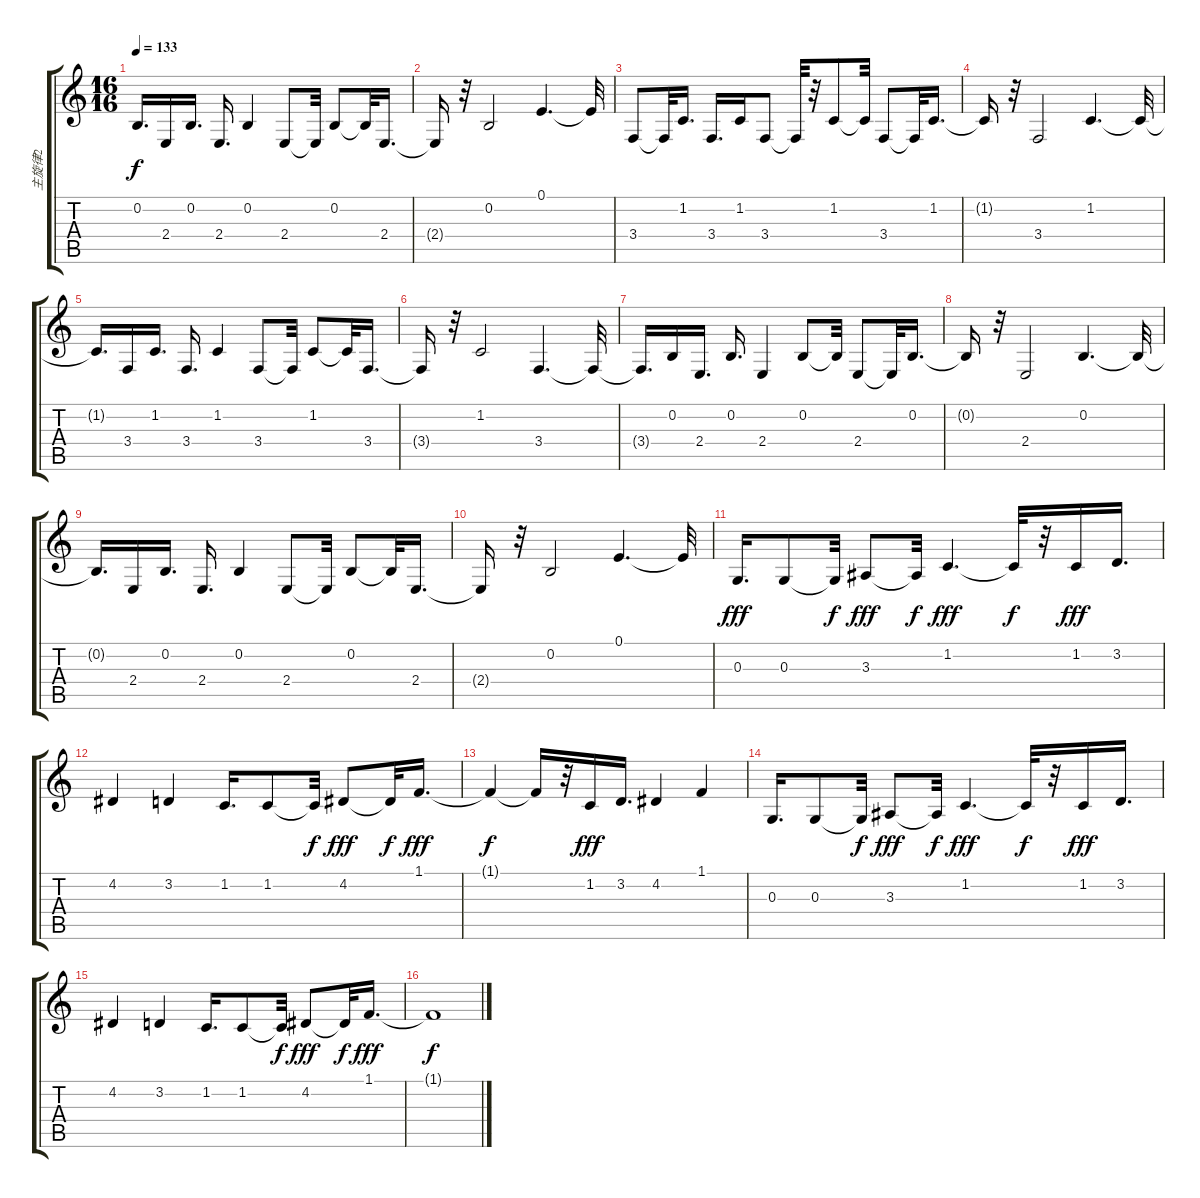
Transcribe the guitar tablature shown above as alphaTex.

\track ("主旋律2" "主旋律2") {instrument stringensemble1}
\staff {score tabs}
\tuning (E4 B3 G3 D3 A2 E2) {hide}
\ts (16 16)
\tempo 133
\clef g2
\ks c
0.2{t}.16{d dy f} 2.4.16 0.2.16{d} 2.4.16{d} 0.2.4 2.4.8 2.4{t}.32 0.2.8 0.2{t}.32 2.4.16{d} |
2.4{t}.16 r.32 0.2.2 0.1.4{d} 0.1{t}.32 |
3.4.8 3.4{t}.32 1.2.16{d} 3.4.16{d} 1.2.16 3.4.8 3.4{t}.32 r.32 1.2.8 1.2{t}.32 3.4.8 3.4{t}.32 1.2.16{d} |
1.2{t}.16 r.32 3.4.2 1.2.4{d} 1.2{t}.32 |
1.2{t}.16{d} 3.4.16 1.2.16{d} 3.4.16{d} 1.2.4 3.4.8 3.4{t}.32 1.2.8 1.2{t}.32 3.4.16{d} |
3.4{t}.16 r.32 1.2.2 3.4.4{d} 3.4{t}.32 |
3.4{t}.16{d} 0.2.16 2.4.16{d} 0.2.16{d} 2.4.4 0.2.8 0.2{t}.32 2.4.8 2.4{t}.32 0.2.16{d} |
0.2{t}.16 r.32 2.4.2 0.2.4{d} 0.2{t}.32 |
0.2{t}.16{d} 2.4.16 0.2.16{d} 2.4.16{d} 0.2.4 2.4.8 2.4{t}.32 0.2.8 0.2{t}.32 2.4.16{d} |
2.4{t}.16 r.32 0.2.2 0.1.4{d} 0.1{t}.32 |
0.3.16{d dy fff} 0.3.8 0.3{t}.32{dy f} 3.3.8{dy fff} 3.3{t}.32{dy f} 1.2.4{d dy fff} 1.2{t}.32{dy f} r.32 1.2.16{dy fff} 3.2.16{d} |
4.2.4 3.2.4 1.2.16{d} 1.2.8 1.2{t}.32{dy f} 4.2.8{dy fff} 4.2{t}.32{dy f} 1.1.16{d dy fff} |
1.1{t}.4{dy f} 1.1{t}.16 r.32 1.2.16{dy fff} 3.2.16{d} 4.2.4 1.1.4 |
0.3.16{d} 0.3.8 0.3{t}.32{dy f} 3.3.8{dy fff} 3.3{t}.32{dy f} 1.2.4{d dy fff} 1.2{t}.32{dy f} r.32 1.2.16{dy fff} 3.2.16{d} |
4.2.4 3.2.4 1.2.16{d} 1.2.8 1.2{t}.32{dy f} 4.2.8{dy fff} 4.2{t}.32{dy f} 1.1.16{d dy fff} |
1.1{t}.1{dy f}
